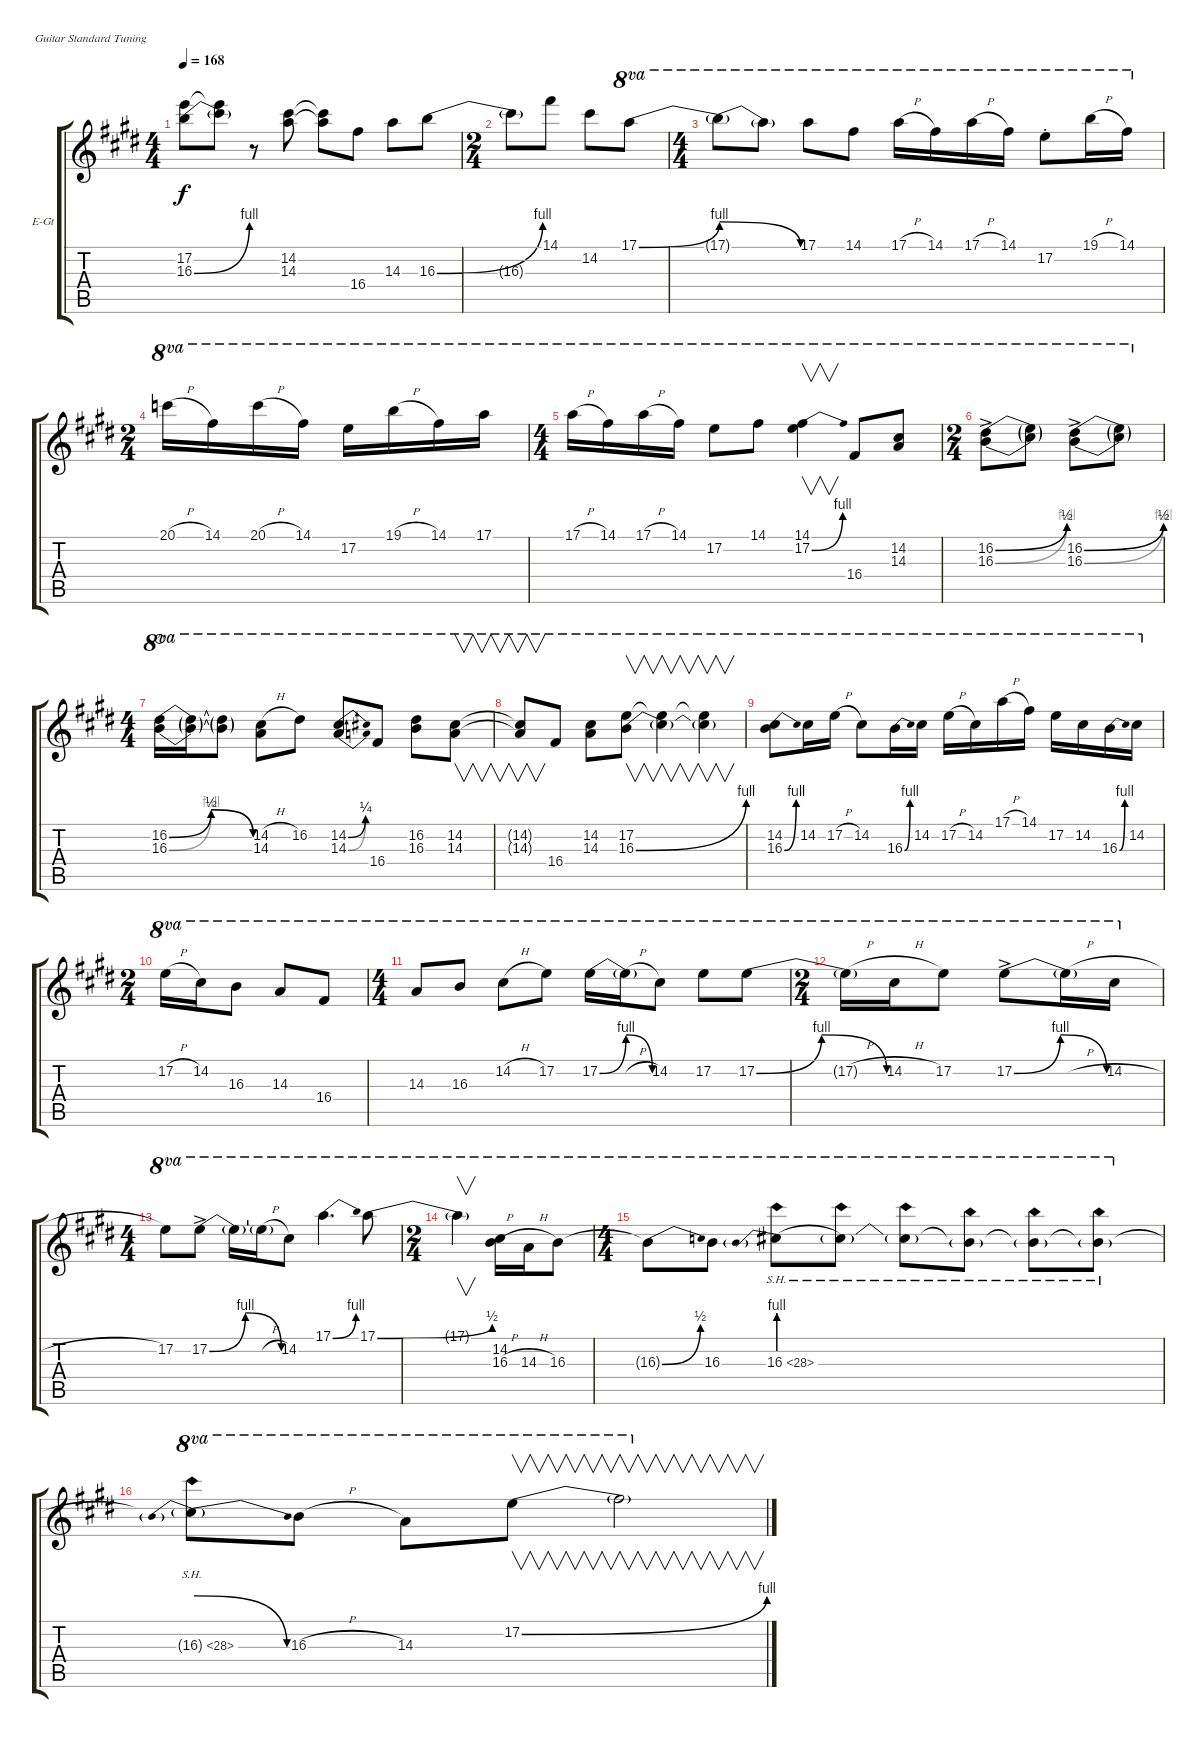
\bracketExtendMode groupsimilarinstruments
\firstSystemTrackNameOrientation horizontal
\otherSystemsTrackNameOrientation horizontal
\track ("Guitar III" "E-Gt") {instrument overdrivenguitar}
\staff {score tabs}
\tuning (E4 B3 G3 D3 A2 E2)
\ts (4 4)
\tempo 168
\clef g2
\scale
1.07818
\ks e
(16.3{be (bend 0 0 15 4)} 17.2).8{dy f} (16.3{t} 17.2{t}).8 r.8 (14.2 14.3).8 (14.2{t} 14.3{t}).8 16.4.8 14.3.8 16.3{be (bend 0 0 15 4)}.8 |
\ts (2 4)
\scale
0.921816 16.3{t}.8 14.1.8 14.2.8 17.1{be (bend 0 0 15 4)}.8{ot 8va} |
\ts (4 4)
\scale
1.10845 17.1{be (release 0 4 15 0) t}.8{ot 8va} 17.1{t}.8{ot 8va} 17.1.8{ot 8va} 14.1.8{ot 8va} 17.1{h}.16{ot 8va} 14.1.16{ot 8va} 17.1{h}.16{ot 8va} 14.1.16{ot 8va} 17.2{st}.8{ot 8va} 19.1{h}.16{ot 8va} 14.1.16{ot 8va} |
\ts (2 4)
\scale
0.891551 20.1{h}.16{ot 8va} 14.1.16{ot 8va} 20.1{h}.16{ot 8va} 14.1.16{ot 8va} 17.2.16{ot 8va} 19.1{h}.16{ot 8va} 14.1.16{ot 8va} 17.1.16{ot 8va} |
\ts (4 4)
\scale
1.10845 17.1{h}.16{ot 8va} 14.1.16{ot 8va} 17.1{h}.16{ot 8va} 14.1.16{ot 8va} 17.2.8{ot 8va} 14.1.8{ot 8va} (14.1 17.2{be (bend 0 0 15 4)}).4{v ot 8va} 16.4.8{ot 8va} (14.3 14.2).8{ot 8va} |
\ts (2 4)
\scale
0.891551 (16.3{be (bend 0 0 15 4)} 16.2{be (bend 0 0 14.399999999999999 2) ac}).8{ot 8va} (16.3{t} 16.2{t}).8{ot 8va} (16.3{be (bend 0 0 15 4)} 16.2{be (bend 0 0 14.399999999999999 2) ac}).8{ot 8va} (16.3{t} 16.2{t}).8{ot 8va} |
\ts (4 4)
\scale
1.10845 (16.2{be (bendrelease 0 0 10.2 2 20.4 2 30 0)} 16.3{be (bendrelease 0 0 10.2 4 20.4 4 30 0)}).16{ot 8va waho} (16.3{t} 16.2{t}).16{ot 8va} (16.3{t} 16.2{t}).8{ot 8va} (14.3 14.2{h}).8{ot 8va} 16.2.8{ot 8va} (14.2{be (bend 0 0 16.2 1)} 14.3{be (bend 0 0 15.6 1)}).8{ot 8va} 16.4.8{ot 8va} (16.3 16.2).8{ot 8va} (14.3 14.2).8{v ot 8va} |
\scale
0.891551 (14.3{t} 14.2{t}).8{v ot 8va} 16.4.8{ot 8va} (14.3 14.2).8{ot 8va} (16.3{be (bend 0 0 15 4)} 17.2).8{v ot 8va} (16.3{t} 17.2{t}).4{v ot 8va} (16.3{t} 17.2{t}).4{v ot 8va} |
\scale
1.07818 (16.3{be (bend 0 0 15 4)} 14.2).8{ot 8va} 14.2.16{ot 8va} 17.2{h}.16{ot 8va} 14.2.8{ot 8va} 16.3{be (bend 0 0 15 4)}.16{ot 8va} 14.2.16{ot 8va} 17.2{h}.16{ot 8va} 14.2.16{ot 8va} 17.1{h}.16{ot 8va} 14.1.16{ot 8va} 17.2.16{ot 8va} 14.2.16{ot 8va} 16.3{be (bend 0 0 15 4)}.16{ot 8va} 14.2.16{ot 8va} |
\ts (2 4)
\scale
0.921816 17.2{h}.16{ot 8va} 14.2.16{ot 8va} 16.3.8{ot 8va} 14.3.8{ot 8va} 16.4.8{ot 8va} |
\ts (4 4)
\scale
1.10845 14.3.8{ot 8va} 16.3.8{ot 8va} 14.2{h}.8{ot 8va} 17.2.8{ot 8va} 17.2{be (bendrelease 0 0 10.2 4 20.4 4 30 0)}.16{ot 8va} 17.2{h t}.16{ot 8va} 14.2.8{ot 8va} 17.2.8{ot 8va} 17.2{be (bendrelease 0 0 10.2 4 20.4 4 30 0)}.8{ot 8va} |
\ts (2 4)
\scale
0.891551 17.2{h t}.16{ot 8va} 14.2{h}.16{ot 8va} 17.2.8{ot 8va} 17.2{be (bendrelease 0 0 10.2 4 20.4 4 30 0) ac}.8{ot 8va} 17.2{h t}.16{ot 8va} 14.2{h}.16{ot 8va} |
\ts (4 4)
\scale
1.10845 17.2.8{ot 8va} 17.2{be (bendrelease 0 0 10.2 4 20.4 4 30 0) ac}.8{ot 8va} 17.2{t}.16{ot 8va} 17.2{h t}.16{ot 8va} 14.2.8{ot 8va} 17.1{be (bend 0 0 15 4)}.4{d ot 8va} 17.1{be (bend 0 0 15 2)}.8{ot 8va} |
\ts (2 4)
\scale
0.891551 17.1{t}.4{v ot 8va} (14.2 16.3{h}).16{ot 8va} 14.3{h}.16{ot 8va} 16.3.8{ot 8va} |
\ts (4 4)
\scale
1.10845 16.3{be (bend 0 0 16.2 2) t}.8{ot 8va} 16.3.8{ot 8va} 16.3{be (prebend 0 4 60 4) sh 12}.8{ot 8va} 16.3{sh 12 t}.8{ot 8va} 16.3{sh 12 t}.8{ot 8va} 16.3{sh 12 t}.8{ot 8va} 16.3{sh 12 t}.8{ot 8va} 16.3{sh 12 t}.8{ot 8va} |
\scale
0.891551 16.3{be (prebendrelease 0 4 15 0) sh 12 t}.8{ot 8va} 16.3{h}.8{ot 8va} 14.3.8{ot 8va} 17.2{be (bend 0 0 15 4)}.8{v ot 8va} 17.2{t}.2{v ot 8va}
